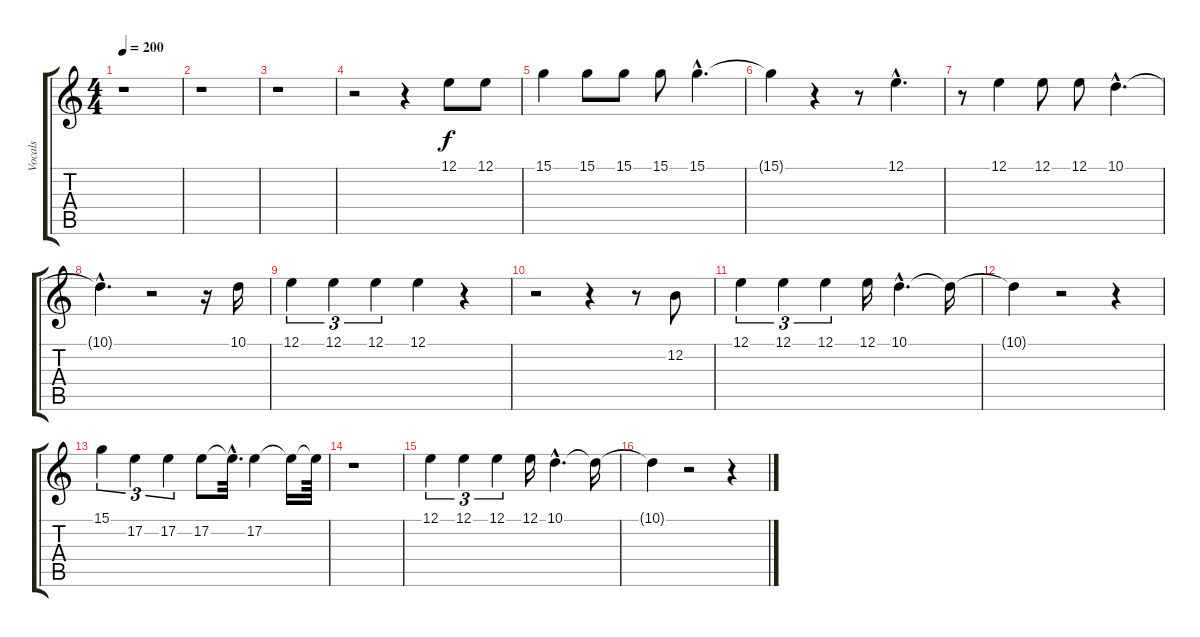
\track ("Vocals" "Vocals") {instrument lead1square}
\staff {score tabs}
\tuning (E4 B3 G3 D3 A2 E2) {hide}
\ts (4 4)
\tempo 200
\clef g2
\ks c
r.1{dy f} |
r.1 |
r.1 |
r.2 r.4 12.1.8 12.1.8 |
15.1.4 15.1.8 15.1.8 15.1.8 15.1{hac}.4{d} |
15.1{t}.4 r.4 r.8 12.1{hac}.4{d} |
r.8 12.1.4 12.1.8 12.1.8 10.1{hac}.4{d} |
10.1{hac t}.4{d} r.2 r.16 10.1.16 |
12.1.4{tu (3 2)} 12.1.4{tu (3 2)} 12.1.4{tu (3 2)} 12.1.4 r.4 |
r.2 r.4 r.8 12.2.8 |
12.1.4{tu (3 2)} 12.1.4{tu (3 2)} 12.1.4{tu (3 2)} 12.1.16 10.1{hac}.4{d} 10.1{t}.16 |
10.1{t}.4 r.2 r.4 |
15.1.4{tu (3 2)} 17.2.4{tu (3 2)} 17.2.4{tu (3 2)} 17.2.8 17.2{hac t}.32{d} 17.2.4 17.2{t}.16 17.2{t}.64 |
r.1 |
12.1.4{tu (3 2)} 12.1.4{tu (3 2)} 12.1.4{tu (3 2)} 12.1.16 10.1{hac}.4{d} 10.1{t}.16 |
10.1{t}.4 r.2 r.4
